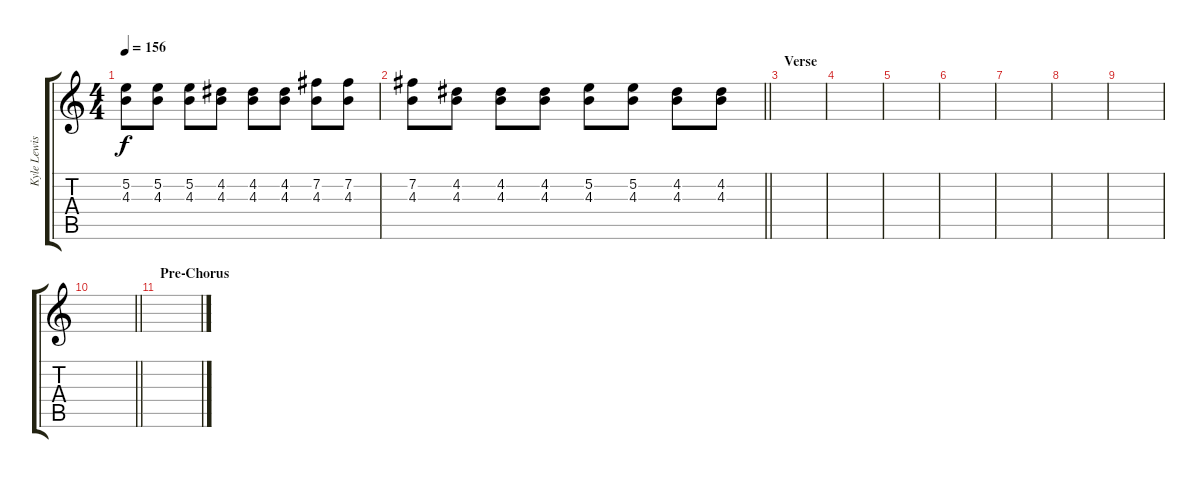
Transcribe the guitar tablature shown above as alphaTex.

\track ("Kyle Lewis - Guitar" "Kyle Lewis") {instrument distortionguitar}
\staff {score tabs}
\tuning (E4 B3 G3 D3 A2 E2) {hide}
\ts (4 4)
\tempo 156
\clef g2
\ks c
(5.2 4.3).8{dy f} (5.2 4.3).8 (5.2 4.3).8 (4.2 4.3).8 (4.2 4.3).8 (4.2 4.3).8 (7.2 4.3).8 (7.2 4.3).8 |
\barLineRight lightlight
(7.2 4.3).8 (4.2 4.3).8 (4.2 4.3).8 (4.2 4.3).8 (5.2 4.3).8 (5.2 4.3).8 (4.2 4.3).8 (4.2 4.3).8 |
\section ("" "Verse")
|
|
|
|
|
|
|
\barLineRight lightlight
|
\section ("" "Pre-Chorus")
